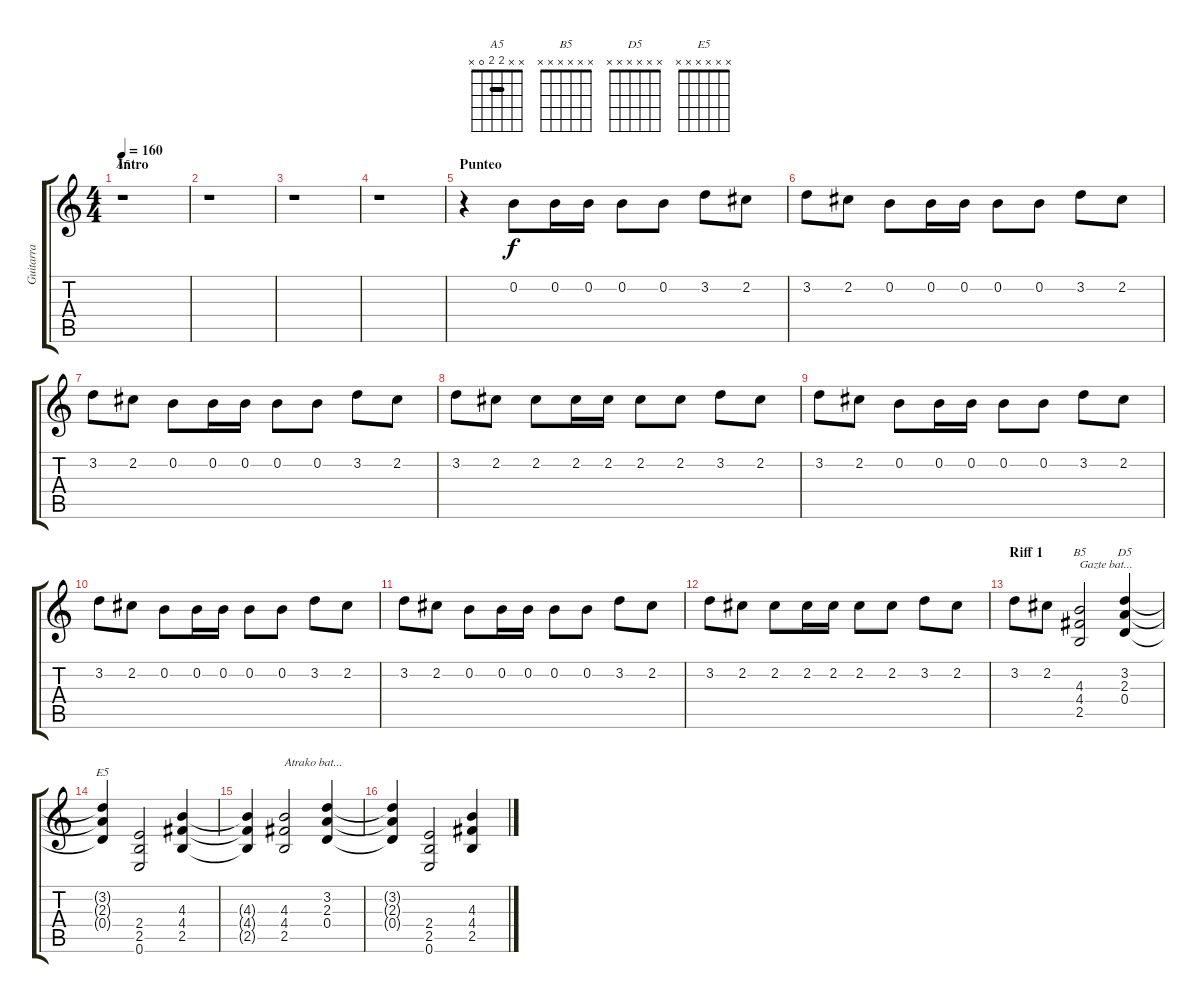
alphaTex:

\track ("Guitarra" "Guitarra") {instrument distortionguitar}
\staff {score tabs}
\tuning (E4 B3 G3 D3 A2 E2) {hide}
\chord ("A5" x x 2 2 0 x) {barre 2}
\chord ("B5" x x x x x x)
\chord ("D5" x x x x x x)
\chord ("E5" x x x x x x)
\ts (4 4)
\section ("" "Intro")
\tempo 160
\clef g2
\ks c
r.1{ch "A5" dy f instrument distortionguitar} |
r.1 |
r.1 |
r.1 |
\section ("" "Punteo")
r.4 0.2.8 0.2.16 0.2.16 0.2.8 0.2.8 3.2.8 2.2.8 |
3.2.8 2.2.8 0.2.8 0.2.16 0.2.16 0.2.8 0.2.8 3.2.8 2.2.8 |
3.2.8 2.2.8 0.2.8 0.2.16 0.2.16 0.2.8 0.2.8 3.2.8 2.2.8 |
3.2.8 2.2.8 2.2.8 2.2.16 2.2.16 2.2.8 2.2.8 3.2.8 2.2.8 |
3.2.8 2.2.8 0.2.8 0.2.16 0.2.16 0.2.8 0.2.8 3.2.8 2.2.8 |
3.2.8 2.2.8 0.2.8 0.2.16 0.2.16 0.2.8 0.2.8 3.2.8 2.2.8 |
3.2.8 2.2.8 0.2.8 0.2.16 0.2.16 0.2.8 0.2.8 3.2.8 2.2.8 |
3.2.8 2.2.8 2.2.8 2.2.16 2.2.16 2.2.8 2.2.8 3.2.8 2.2.8 |
\section ("" "Riff 1")
3.2.8 2.2.8 (4.3 4.4 2.5).2{ch "B5" txt "Gazte bat..."} (3.2 2.3 0.4).4{ch "D5"} |
(3.2{t} 2.3{t} 0.4{t}).4{ch "E5"} (2.4 2.5 0.6).2 (4.3 4.4 2.5).4 |
(4.3{t} 4.4{t} 2.5{t}).4 (4.3 4.4 2.5).2{txt "Atrako bat..."} (3.2 2.3 0.4).4 |
(3.2{t} 2.3{t} 0.4{t}).4 (2.4 2.5 0.6).2 (4.3 4.4 2.5).4
